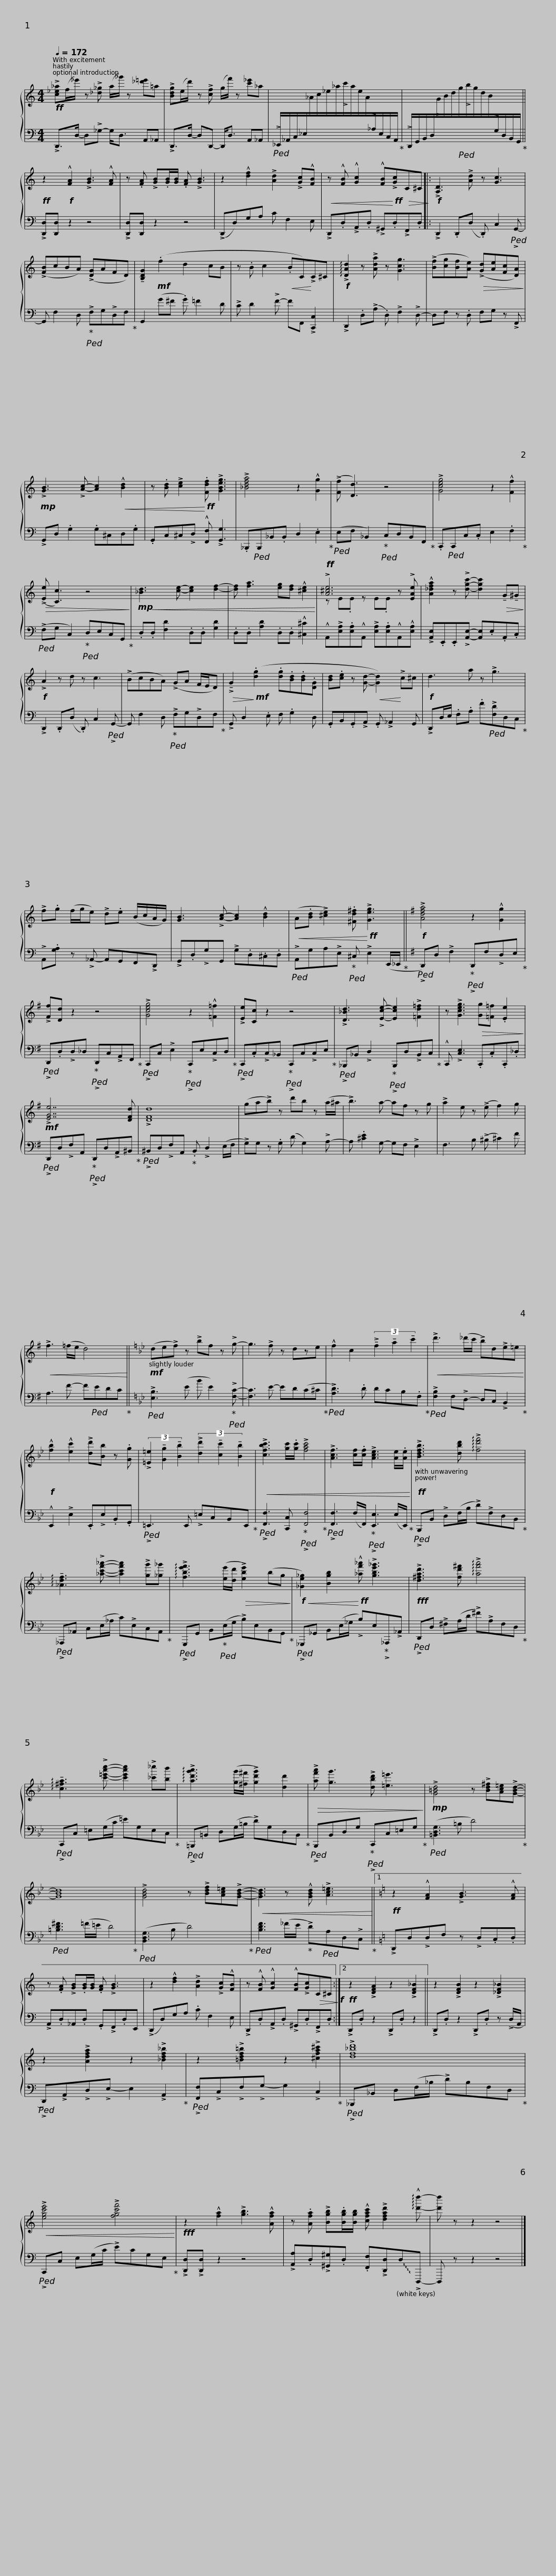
X:1
%%score { ( 1 3 ) | 2 }
L:1/8
Q:1/4=172
M:4/4
I:linebreak $
K:C
V:1 treble
V:3 treble
V:2 bass
V:1
!ff! !>![c_e_a](f/_e'/) z !>![_d_g] (a/_g'/) z [_d'=e']=a | !>![Bdg](e/d'/) z !>![cf] (g/f'/) z [c'_e']_a |$ x8 |[I:staff +1] !>!D,,/G,,/B,,/D,/[I:staff -1]!>!G/B/d/g/!>!b/g/d/B/[I:staff +1]!>!G,/D,/B,,/G,,/ ||$!ff![I:staff -1] z2!f! !^![FA]2 !>![GB]3 !^![FA] | %5
 z .[FA] !>![GB].[GB]/[GB]/ .[FA] !>![GB]3 | z2 !^![df]2 !>![Ad]2 !>![Gc]!^![FB] |!<(! z !^![FB] !^![Gc]2 !^![FB]!<)!!ff!!>![Gc]!>(!C^C!>)! |:$!f! !>![A,D]3 !>![Ad] z [Gc]3 | (!>![FB]cBA) (!>![DG]AFD) | %10
 !tenuto![B,DG]2!mf! (.f2 d2 cB | z .B c2!<(! .BC)!<)!!>!C^C |$!f! !arpeggio!!>![DAd]2 z !>![Ada] z [Gcg]3 | (!>![Bf][cg][Bf][Ae])!>(! (!>![Gd][Ae][Fc][DA])!>)! |!mp! !>![GB]3 !>![Ac]- [Ac]2!<(! !^![Bd]2 | %15
 z .[Bd] !>![ce]2!<)!!ff! .[Fdf] !>![GBeg]3 |$ !>![_Bdfa]4 z2 !^![Gg]2 | (!>![Ff] [Dd]3) z4 | !>![Gceg]4 z2 !^![Ff]2 |!>(! (!>![Ee] [Cc]3) z4!>)! |$ %20
!mp!!<(! [_Bd]3 [ce]- [ce]2 [df]2- | [df] [fa]3 [eg][df] !^![^ce]2!<)! |!ff! !>![A^ce]6 z !>![EAe] | !^![A_dfa]2 z !>![dgc']- [dgc']2!>(! !tenuto!G!tenuto!^G!>)! |$!f! !>!A2 z d z c3 | %25
 (!>!BcBA) (!>!GA F/E/D) |!>(! !>!!tenuto!G2!>)!!mf! (.[dg]2 .[dg].[Bd].[Bd].[DG] | [Bd].[ce] z [Gd]-!<(! [Gd]2)!<)! !>!c^c |$!f! d3 a z !>!g3 | !>!f.g (f/g/e) !>!d.e (B/c/A/G/) | %30
 [GB]3 !>![Ac]- [Ac]2 !^![Bd]2 |!<(! (A.[Bd] !>![^ce]2) .[^Fd^f]!<)!!ff! !>![Geg]3 ||$[K:G]!f! !>![Adfa]4 z2 !^![Gg]2 | !>![Ff][Dd] z2 z4 | !>![Gceg]4 z2 !^![=F=f]2 | %35
 !>![Ee][Cc] z2 z4 |$ !>![D_Bd]3 !>![Ece]- [Ece]2 !>![=Fd=f]2 | z !>![Gceg]3!>(! [Gg][=F=f] .[Ee]2!>)! |!mf! !>![EGe]7 [DFd] | !>![DFd]8 |$ %40
 (ga!>!b) z d'b z (a/^a/ | !>!b3) a- af z g | !>!a2 e z (!>!e f2) g |!<(! !>!f3 (=f/e/ d4)!<)! ||$[K:Bb]!mf! (de!>!f) z !>!bf z !>!g- | %45
 g3 !>!f z dze | !^!f2 c2 (3!>!!tenuto!f2 !tenuto!a2 !tenuto!c'2 |!<(! !>!d'3 (_d'/c'/ !>!b)d!>!e=e!<)! |$!f! !^![fb]2 !^![ec']2 !>![dd'][Bb] z .[Gg] | (3!>![=E=e]2 !tenuto![Gg]2 !tenuto![Bb]2 (3!>![dd']2 !tenuto![cc']2 !tenuto![Bb]2 | %50
!<(! !>![cfbc']3 [gc']/.[gc']/ !>![fac']4 | !>![Acf]3 [cf]/.[cf]/ !>![Ace]3 [Ae]/.[Ae]/!<)! |$!ff! !>![Bdfb]3 [dbd'] !arpeggio!!>![fd'f']4 | !arpeggio!!tenuto![_Adf]3 !>![_ac'f'_a']- [ac'f'a']2 !>![gg'][_g_g'] | !arpeggio!!>![fbe'f']3 ([ee']/[dd']/!>(! !>![ebe']2) (bg!>)! | %55
!f!!<(! [_Ge_g]2) [Bgb]2!<)!!ff! !^![_af'_a'] !>![gbe'_g']3 |$[K:Bb]!fff! !>![d^fad']3 [fd'^f'] !arpeggio!!>![af'a']4 | !arpeggio!!tenuto![c^fa]3 !>![c'=e'a'c'']- [c'e'a'c'']2 !>![_c'_c''][bb'] | !arpeggio!!>![ad'g'a']3 ([gg']/[^f^f']/ !>![gd'g']2) [dd']2 |!>(! !>![af'a'] [gg']3 !>![dbd'] [=e=e']3!>)! |$ %60
!mp! !>![G=Bd]4 z !>![Bd^f][Ac=e]!>![GBd]- | [GBd]8 | !>![GBd]4 z !>![Bdf][Ac=e]!>![GBd]- |!<(! [GBd]3 z !^![GBd] !>![Ac=e]3!<)! ||1$[K:C]!ff! z2 !^![FA]2 !>![GB]3 !^![FA] | %65
 z .[FA] !>![GB].[GB]/[GB]/ .[FA] !>![GB]3 | z2 !^![df]2 !>![Ad]2 !>![Gc]!^![FB] | z !^![FB] !^![Gc]2 !^![FB]!>![Gc]!>(!C^C!>)!!f! :|2$!ff! z2 !>![DFA]2 z2 !>![DF_B]2 || z2 !>![DFB]2 z2 !>![_DF_B]2 | %70
 z2 !>![Adfa]2 z2 !>![_Bdf_b]2 | z2 !>![=Bdf=b]2 z2 !>![^cfa^c']2 |$ !>![df_bd']8 |!<(! !>![egc'e']4 !>![fgc'f']4!<)! |!fff! z2 !^![fa]2 !>![gb]3 !^![Afa] | %75
 z .[Afa] !>![Bgb].[Bgb]/[Bgb]/ !^![cfac'] !>![dfad']2 !arpeggio!!^![d'd'']- | [d'd''] z z2 z4 |] %77
V:2
 !>!D,,>D,- D,!>!_G,- G,<D, A,,_A,, | !>!D,,>D,- D,D,,- D,,<D, A,,_A,, |$!ped! !>!_E,,/_A,,/C,/_E,/[I:staff -1]_A/c/_e/_a/!>!c'/a/e/A/[I:staff +1]!>!_A,/E,/C,/A,,/!ped-up! |!ped! x8!ped-up! ||$ !>![D,,D,][D,,D,] z2 z4 | %5
 !>![D,,D,][D,,D,] z2 z4 | (!>!D,,D,)G,A, C F,2 E, | !>!D,,.D,!>!A,,.D, !>!^G,,.D,!>!F,,.D, |:$ !>!D,,2 .D,,(D, .D,,) C,2!ped! !>!G,,- | G,, F,2 D,!ped-up!!ped! !>!F,G,!>!D,F,!ped-up! | %10
 G,,2 (G^F .G) =F2 D | !>!C D2 !>!F- FF,, !>![C,,C,]2 |$ !>!D,,2 .D,(!>!A, .D,) !>!F,2 !>!D,- | D,F, z .D, F,G, z !>!F,, | !>!G,,D, .G,2 .G,^C,D,.G, | %15
 .G,,C,^C,!>!D, !^![F,,F,] !>![G,,G,]3 |$ ._B,,,!ped!B,,,_B,,.B,, D,2 .E,2!ped-up! |!ped! (E,F, _B,,2)!ped-up!!ped! C,D,B,,F,,!ped-up! | .C,,!ped!C,,C,.C, E,2 .F,2!ped-up! |!ped! (!>!F,G, C,2)!ped-up!!ped! D,E,C,G,,!ped-up! |$ %20
 .D,.D, [F,D]2 .D,.D, [G,D]2 | .D,.D, [A,D]2 .D,.D, !^![^C,^C]2 | !^!A,,!>![E,A,].[E,A,]!^!A,, !>![E,A,].[E,A,]!^!A,,!^![E,A,] | !>![A,,E,].E,,.E,,!>![A,,E,]- [A,,E,].E,.A,,.C, |$ !>!D,,2 .D,,(D, .D,,) C,2!ped! !>!G,,- | %25
 G,, F,2 D,!ped-up!!ped! !>!F,G,!>!D,F,!ped-up! | !>!G,, D,2 .E, F, .G,2 D, | .G,,B,,.G,,!>!A,, .G,, !>!_A,,2 G,, |$ !>!D,,D,/E,/ .F,.A, .F!ped!!>![F,D]D,C,!ped-up! | !>!A,,.[G,A,] z !>!_A,,- A,,G,,F,,!>!D,, | %30
 !>!G,,.D,!>!G,G,, !>!G,.D,.^C,.D, |!ped! !>!A,,G,A,!>!E,!ped-up!!ped! ^C, !>!E,2 (E,,/_E,,/!ped-up! ||$[K:G]!ped! !>!D,,)D, !>!F,2!ped-up!!ped! !>!D,,F,!>!D,E,!ped-up! |!ped! !>!D,,.D,!>!D,_D,!ped-up!!ped! !>!D,,C,!>!A,,F,,!ped-up! |!ped! !>!C,,C, !>!E,2!ped-up!!ped! !>!C,,E,!>!C,D,!ped-up! | %35
!ped! !>!C,,.C,!>!C,_B,,!ped-up!!ped! !>!C,,C,!>!C,E,!ped-up! |$!ped! !>!_B,,,_B,, !>!D,2!ped-up!!ped! !>!B,,,D,!>!B,,C,!ped-up! | !^!C,, !>![C,E,]3 .C,,.C,.C,,._D, |!ped! !>!D,,D,!>!F,A,,!ped-up!!ped! !>!D,,D,!>!A,,^B,,!ped-up! |!ped! !>!^B,,D,!>!F,A,,!ped-up! .B,, !>!D,2 (E,/F,/ |$ %40
 !>!G,)G, z .G, (D G,2) !>!A,- | A, .[^CE]2 G,- G,F, !>!E,2 | F,3 B, (!>!^B, ^C2) F | A,3 F- F!ped!EDC!ped-up! ||$[K:Bb]!ped! !>![E,B,]3 (E B E2)!ped-up!!ped! !>![F,C]- | %45
 [F,C]3 E- ED(C^C!ped-up! |!ped! !>![A,D]3) .D DCB,.F,!ped-up! |!ped! !>![F,B,]2 F,!>!D,- D,C, !>!B,,2!ped-up! |$ !^!E,,2 !>!E,2 .E,,!>!E,.B,,.G,, |!ped! !>!=E,,3 E,, !>!=E,C,B,,E,,!ped-up! | %50
!ped! !>![F,,F,]3 [C,,C,]!ped-up!!ped! !>![F,,F,]4!ped-up! |!ped! !>![F,,F,]3 (F,/F,,/)!ped-up!!ped! !>![E,,E,]3 (E,/E,,/)!ped-up! |$!ped! !>!B,,,B,, !>!D,(F,/B,/ !>!D)!>!F,D,B,,!ped-up! |!ped! !>!_A,,,_A,, C,(E,/_A,/ C)!>!E,C,A,,!ped-up! |!ped! !>!G,,,G,, B,,!ped-up!!ped!(E,/G,/ !>!B,)E,B,,G,,!ped-up! | %55
!ped! !>!_G,,,_G,, B,,(E,/_G,/ !>!B,)E,!ped-up!!>!_A,,,!>!_A,, |$[K:Bb]!ped! !>!D,,D, !>!^F,(A,/D/ !>!^F)!>!A,F,D,!ped-up! |!ped! !>!C,,C, =E,(G,/C/ =E)G,E,C,!ped-up! |!ped! !>!=B,,,=B,, D,(G,/=B,/ !>!D)G,D,B,,!ped-up! |!ped! !>!B,,,B,,D,G,!ped-up!!ped! !>!C,,C,=E,G,!ped-up! |$ %60
!ped! ([=B,,D,G,]3 =B, D4)!ped-up! |!ped! [=B,D^F]3 (=F/=E/ D4)!ped-up! |!ped! ([B,,D,G,]3 B, D4)!ped-up! |!ped! [B,DF]3 (_F/E/!ped-up! !>!D)!ped!A,D,!>!C,!ped-up! ||1$[K:C] !>!D,,D,!>!D,F, z !>!D,.C,.D, | %65
 !>!A,,.D,_A,,.D, .G,,!>!F,,.D,E,, | (!>!D,,D,)G,A, .C F,2 E, | !>!D,,.D,!>!A,,.D, !>!^G,,.D,!>!F,,.D, :|2$ !>!D,,.D, z2 !>!D,,.D, z2 || !>!D,,.D, z2 !>!D,,.D, z (!>!D,/A,,/ | %70
!ped! !>!D,,)!>!A,,!>!D,!>!E,- E,2 !>!A,,2!ped-up! |!ped! !>![F,,F,]!>!C,!>!F,!>!G,- G,2 !>!C,2!ped-up! |$!ped! !>!_B,,,_B,, D,(F,/_B,/ !>!D)B,F,D,!ped-up! |!ped! !>!C,,C, E,(G,/C/ !>!E)CG,E,!ped-up! | !>![D,,D,]!>![D,,D,] z2 z4 | %75
 !>![A,,A,].D,!>![^G,,^G,].D, .[F,,F,]!>![D,,D,]!~(!D,!~)!!>!D,,,- | D,,, z z2 z4 |] %77
V:3
 x8 | x8 |$ x8 | x8 ||$ x8 | %5
 x8 | x8 | x8 |:$ x8 | x8 | %10
 x8 | x8 |$ x8 | x8 | x8 | %15
 x8 |$ x8 | x8 | x8 | x8 |$ %20
 x8 | x8 | z E.E z E.E x2 | x8 |$ x8 | %25
 x8 | x8 | x8 |$ x8 | x8 | %30
 x8 | x8 ||$[K:G] x8 | x8 | x8 | %35
 x8 |$ x8 | x8 | x8 | x8 |$ %40
 x8 | x8 | x8 | x8 ||$[K:Bb] x8 | %45
 x8 | x8 | x8 |$ x8 | x8 | %50
 x8 | x8 |$ x8 | x8 | x8 | %55
 x8 |$[K:Bb] x8 | x8 | x8 | x8 |$ %60
 x8 | x8 | x8 | x8 ||1$[K:C] x8 | %65
 x8 | x8 | x8 :|2$ x8 || x8 | %70
 x8 | x8 |$ x8 | x8 | x8 | %75
 x8 | x8 |] %77
